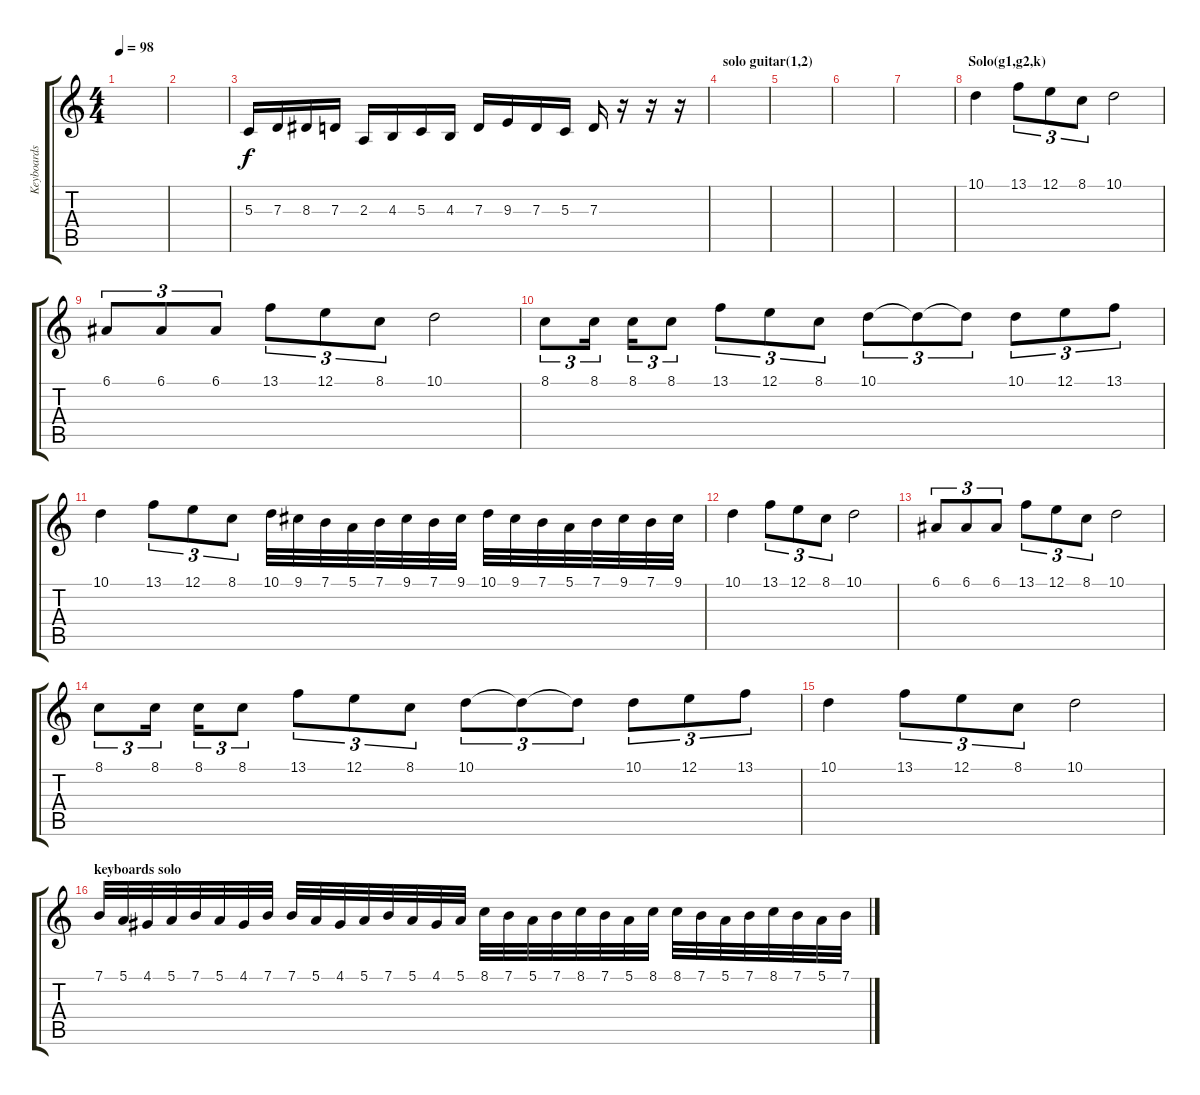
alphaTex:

\track ("Keyboards" "Keyboards") {instrument synthstrings2}
\staff {score tabs}
\tuning (E4 B3 G3 D3 A2 E2) {hide}
\ts (4 4)
\tempo 98
\clef g2
\ks c
|
|
5.3.16{volume 16 instrument harpsichord} 7.3.16 8.3.16 7.3.16 2.3.16 4.3.16 5.3.16 4.3.16 7.3.16 9.3.16 7.3.16 5.3.16 7.3.16 r.16 r.16 r.16 |
\section ("" "solo guitar(1,2)")
|
|
|
|
\section ("" "Solo(g1,g2,k)")
10.1.4{volume 16 instrument harpsichord} 13.1.8{tu (3 2)} 12.1.8{tu (3 2)} 8.1.8{tu (3 2)} 10.1.2 |
6.1.8{tu (3 2)} 6.1.8{tu (3 2)} 6.1.8{tu (3 2)} 13.1.8{tu (3 2)} 12.1.8{tu (3 2)} 8.1.8{tu (3 2)} 10.1.2 |
8.1.8{tu (3 2)} 8.1.16{tu (3 2)} 8.1.16{tu (3 2)} 8.1.8{tu (3 2)} 13.1.8{tu (3 2)} 12.1.8{tu (3 2)} 8.1.8{tu (3 2)} 10.1.8{tu (3 2)} 10.1{t}.8{tu (3 2)} 10.1{t}.8{tu (3 2)} 10.1.8{tu (3 2)} 12.1.8{tu (3 2)} 13.1.8{tu (3 2)} |
10.1.4{volume 16 instrument harpsichord} 13.1.8{tu (3 2)} 12.1.8{tu (3 2)} 8.1.8{tu (3 2)} 10.1.32 9.1.32 7.1.32 5.1.32 7.1.32 9.1.32 7.1.32 9.1.32 10.1.32 9.1.32 7.1.32 5.1.32 7.1.32 9.1.32 7.1.32 9.1.32 |
10.1.4 13.1.8{tu (3 2)} 12.1.8{tu (3 2)} 8.1.8{tu (3 2)} 10.1.2 |
6.1.8{tu (3 2)} 6.1.8{tu (3 2)} 6.1.8{tu (3 2)} 13.1.8{tu (3 2)} 12.1.8{tu (3 2)} 8.1.8{tu (3 2)} 10.1.2 |
8.1.8{tu (3 2)} 8.1.16{tu (3 2)} 8.1.16{tu (3 2)} 8.1.8{tu (3 2)} 13.1.8{tu (3 2)} 12.1.8{tu (3 2)} 8.1.8{tu (3 2)} 10.1.8{tu (3 2)} 10.1{t}.8{tu (3 2)} 10.1{t}.8{tu (3 2)} 10.1.8{tu (3 2)} 12.1.8{tu (3 2)} 13.1.8{tu (3 2)} |
10.1.4 13.1.8{tu (3 2)} 12.1.8{tu (3 2)} 8.1.8{tu (3 2)} 10.1.2 |
\section ("" "keyboards solo")
7.1.32{volume 16 instrument harpsichord} 5.1.32 4.1.32 5.1.32 7.1.32 5.1.32 4.1.32 7.1.32 7.1.32 5.1.32 4.1.32 5.1.32 7.1.32 5.1.32 4.1.32 5.1.32 8.1.32 7.1.32 5.1.32 7.1.32 8.1.32 7.1.32 5.1.32 8.1.32 8.1.32 7.1.32 5.1.32 7.1.32 8.1.32 7.1.32 5.1.32 7.1.32
